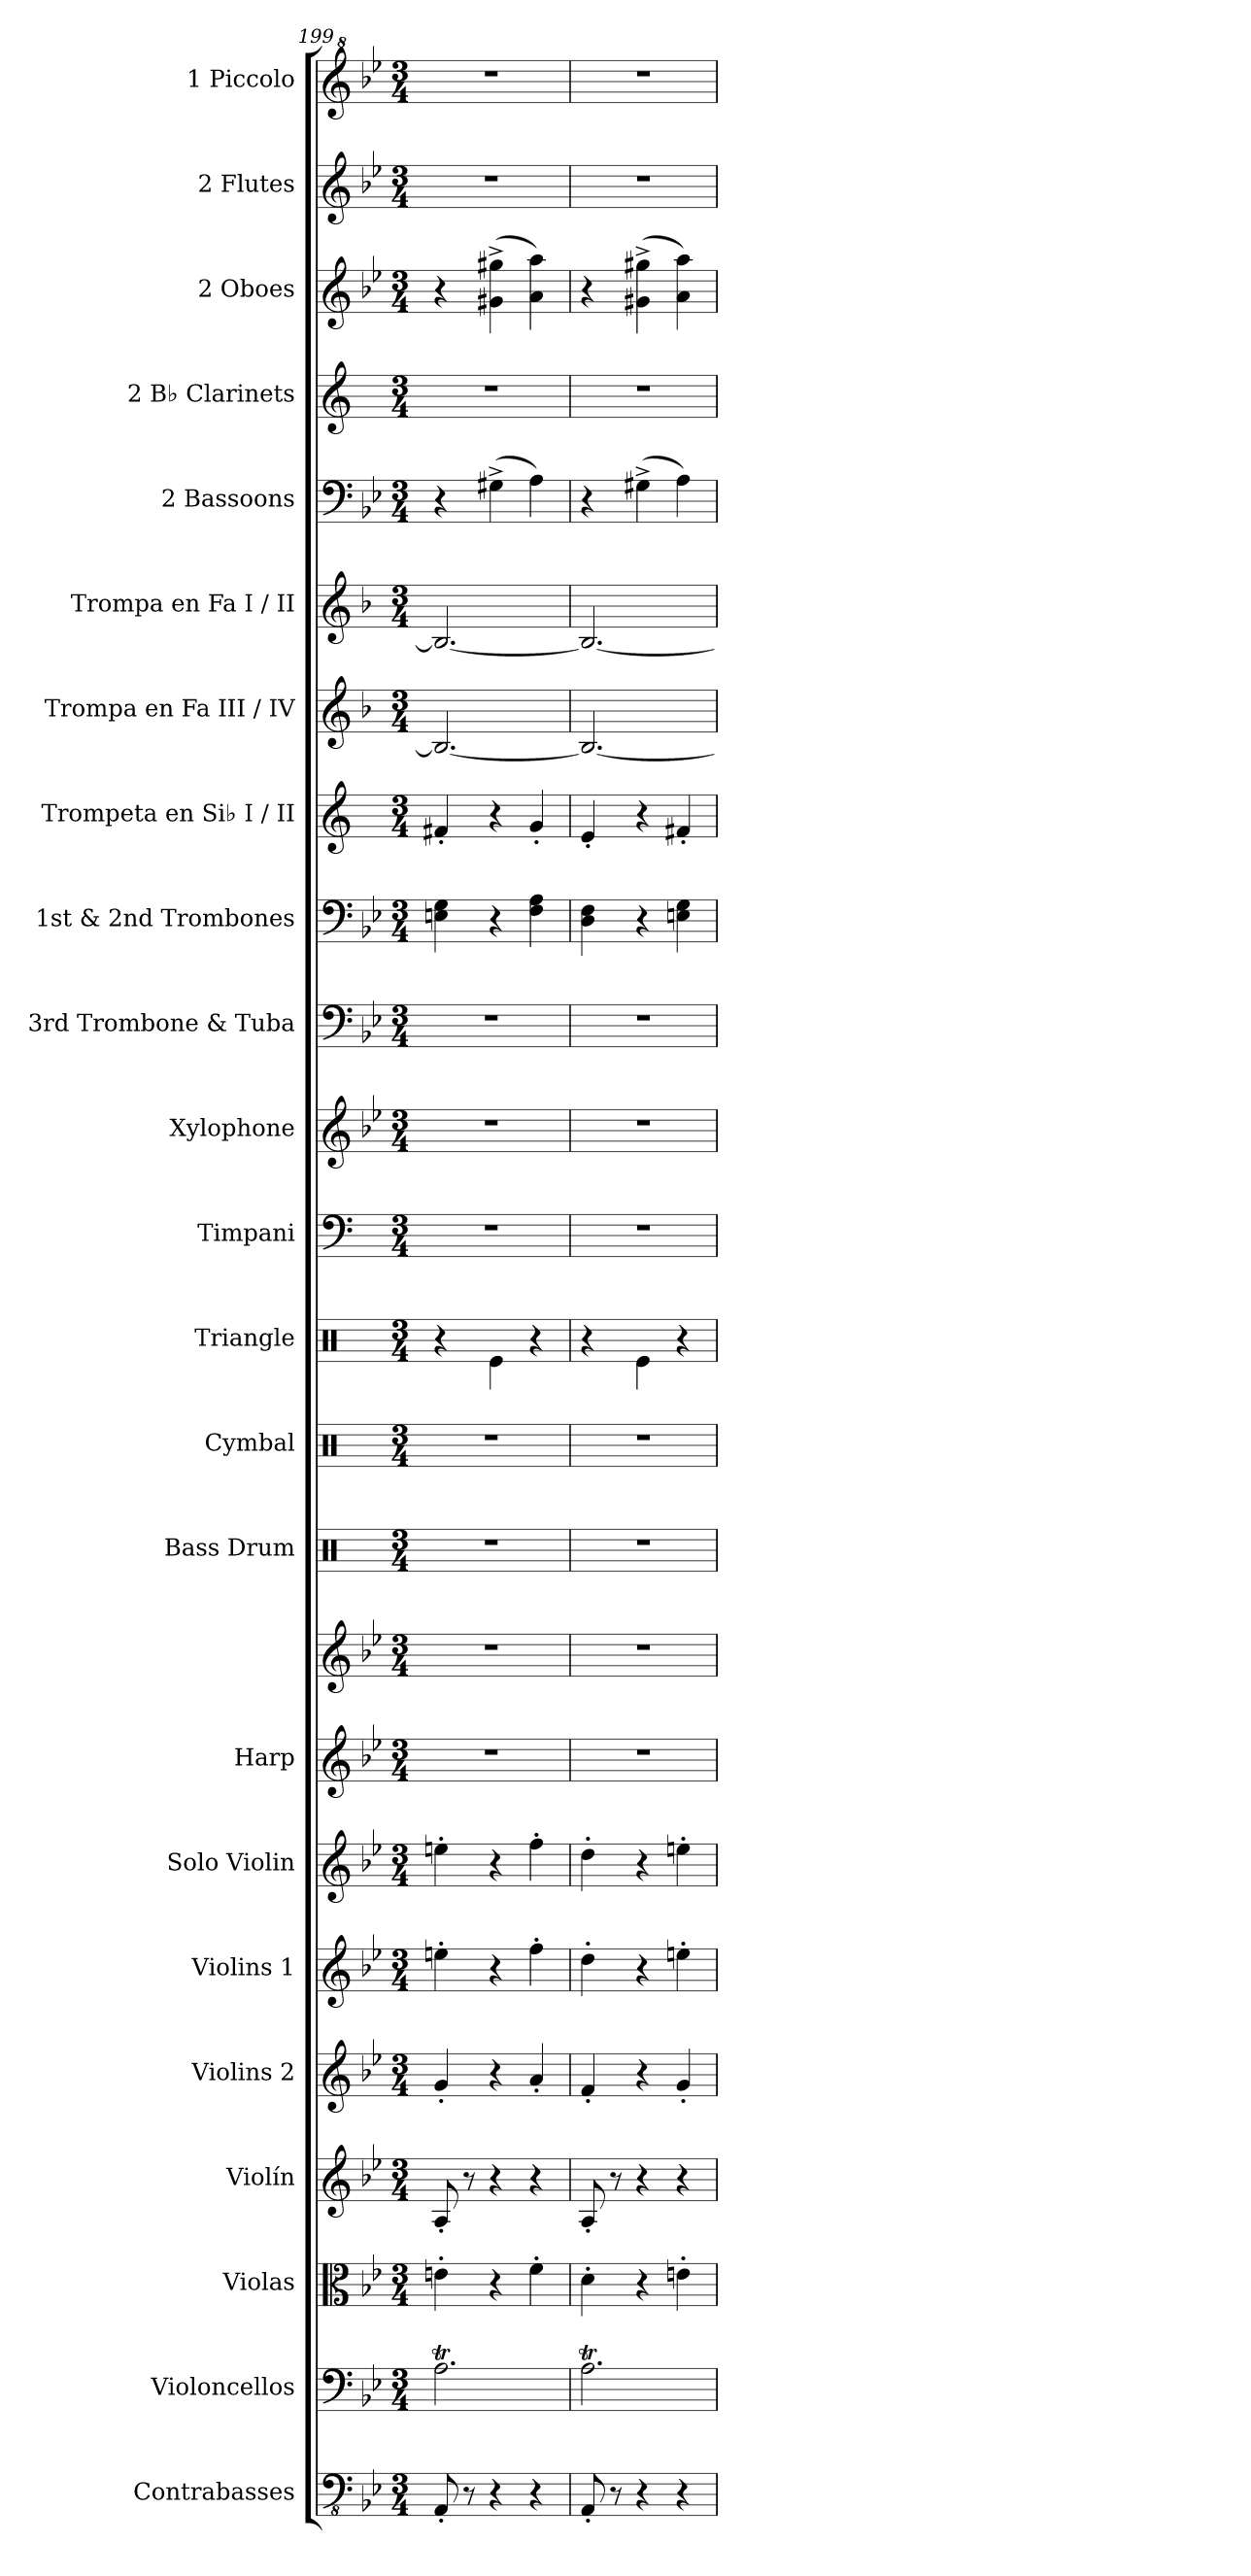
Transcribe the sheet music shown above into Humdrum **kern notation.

**kern	**kern	**kern	**kern	**kern	**kern	**kern	**kern	**kern	**kern	**kern	**kern	**kern	**kern	**kern	**kern	**kern	**kern	**kern	**kern	**kern	**kern	**kern	**kern
*part23	*part22	*part21	*part20	*part19	*part18	*part17	*part16	*part16	*part15	*part14	*part13	*part12	*part11	*part10	*part9	*part8	*part7	*part6	*part5	*part4	*part3	*part2	*part1
*staff24	*staff23	*staff22	*staff21	*staff20	*staff19	*staff18	*staff17	*staff16	*staff15	*staff14	*staff13	*staff12	*staff11	*staff10	*staff9	*staff8	*staff7	*staff6	*staff5	*staff4	*staff3	*staff2	*staff1
*I"Contrabasses	*I"Violoncellos	*I"Violas	*I"Violín	*I"Violins 2	*I"Violins 1	*I"Solo Violin	*I"Harp	*	*I"Bass Drum	*I"Cymbal	*I"Triangle	*I"Timpani	*I"Xylophone	*I"3rd Trombone     &amp; Tuba	*I"1st &amp; 2nd Trombones	*I"Trompeta en Si♭  I / II	*I"Trompa en Fa   III / IV	*I"Trompa en Fa I / II	*I"2 Bassoons	*I"2 B♭ Clarinets	*I"2 Oboes	*I"2 Flutes	*I"1 Piccolo
*I'Cbs.	*I'Vlcs.	*I'Vlas.	*I'Vln.	*I'Vlns. 2	*I'Vlns. 1	*I'S. Vln.	*I'Hrp.	*	*I'B. Dr.	*I'Cym.	*I'Trgl.	*I'Timp.	*I'Xyl.	*I'3rd Trb. &amp; Tba.	*I'1st &amp; 2nd    Trbs.	*I'Tpt. Si♭  I / II	*I'Trmp. Fa   III / IV	*I'Trmp. Fa I / II	*I'2 Bsns.	*I'2 B♭ Cls.	*I'2 Obs.	*I'2 Fls.	*I'1 Picc.
*clefFv4	*clefF4	*clefC3	*clefG2	*clefG2	*clefG2	*clefG2	*clefG2	*clefG2	*clefX	*clefX	*clefX	*clefF4	*clefG2	*clefF4	*clefF4	*clefG2	*clefG2	*clefG2	*clefF4	*clefG2	*clefG2	*clefG2	*clefG^2
*	*	*	*	*	*	*	*	*	*	*	*	*	*ITrd-7c-12	*	*	*ITrd1c2	*ITrd4c7	*ITrd4c7	*	*ITrd1c2	*	*	*ITrd-7c-12
*k[b-e-]	*k[b-e-]	*k[b-e-]	*k[b-e-]	*k[b-e-]	*k[b-e-]	*k[b-e-]	*k[b-e-]	*k[b-e-]	*k[]	*k[]	*k[]	*k[]	*k[b-e-]	*k[b-e-]	*k[b-e-]	*k[b-e-]	*k[b-e-]	*k[b-e-]	*k[b-e-]	*k[b-e-]	*k[b-e-]	*k[b-e-]	*k[b-e-]
*M3/4	*M3/4	*M3/4	*M3/4	*M3/4	*M3/4	*M3/4	*M3/4	*M3/4	*M3/4	*M3/4	*M3/4	*M3/4	*M3/4	*M3/4	*M3/4	*M3/4	*M3/4	*M3/4	*M3/4	*M3/4	*M3/4	*M3/4	*M3/4
=199	=199	=199	=199	=199	=199	=199	=199	=199	=199	=199	=199	=199	=199	=199	=199	=199	=199	=199	=199	=199	=199	=199	=199
8AAA'/	2.At\	4en'\	8A'/	4g'/	4een'\	4een'\	2.r	2.r	2.r	2.r	4r	2.r	2.r	2.r	4En\ 4G\	4en'/	2.E/_	2.E/_	4r	2.r	4r	2.r	2.r
8r	.	.	8r	.	.	.	.	.	.	.	.	.	.	.	.	.	.	.	.	.	.	.	.
4r	.	4r	4r	4r	4r	4r	.	.	.	.	4Re\	.	.	.	4r	4r	.	.	(>4G#X^\	.	(>4g#X\^ 4gg#X\^	.	.
4r	.	4f'\	4r	4a'/	4ff'\	4ff'\	.	.	.	.	4r	.	.	.	4F\ 4A\	4f'/	.	.	4A\)	.	4a\ 4aa\)	.	.
=200	=200	=200	=200	=200	=200	=200	=200	=200	=200	=200	=200	=200	=200	=200	=200	=200	=200	=200	=200	=200	=200	=200	=200
8AAA'/	2.At\	4d'\	8A'/	4f'/	4dd'\	4dd'\	2.r	2.r	2.r	2.r	4r	2.r	2.r	2.r	4D\ 4F\	4d'/	2.E/_	2.E/_	4r	2.r	4r	2.r	2.r
8r	.	.	8r	.	.	.	.	.	.	.	.	.	.	.	.	.	.	.	.	.	.	.	.
4r	.	4r	4r	4r	4r	4r	.	.	.	.	4Re\	.	.	.	4r	4r	.	.	(>4G#X^\	.	(>4g#X\^ 4gg#X\^	.	.
4r	.	4en'\	4r	4g'/	4een'\	4een'\	.	.	.	.	4r	.	.	.	4En\ 4G\	4en'/	.	.	4A\)	.	4a\ 4aa\)	.	.
=	=	=	=	=	=	=	=	=	=	=	=	=	=	=	=	=	=	=	=	=	=	=	=
*-	*-	*-	*-	*-	*-	*-	*-	*-	*-	*-	*-	*-	*-	*-	*-	*-	*-	*-	*-	*-	*-	*-	*-
